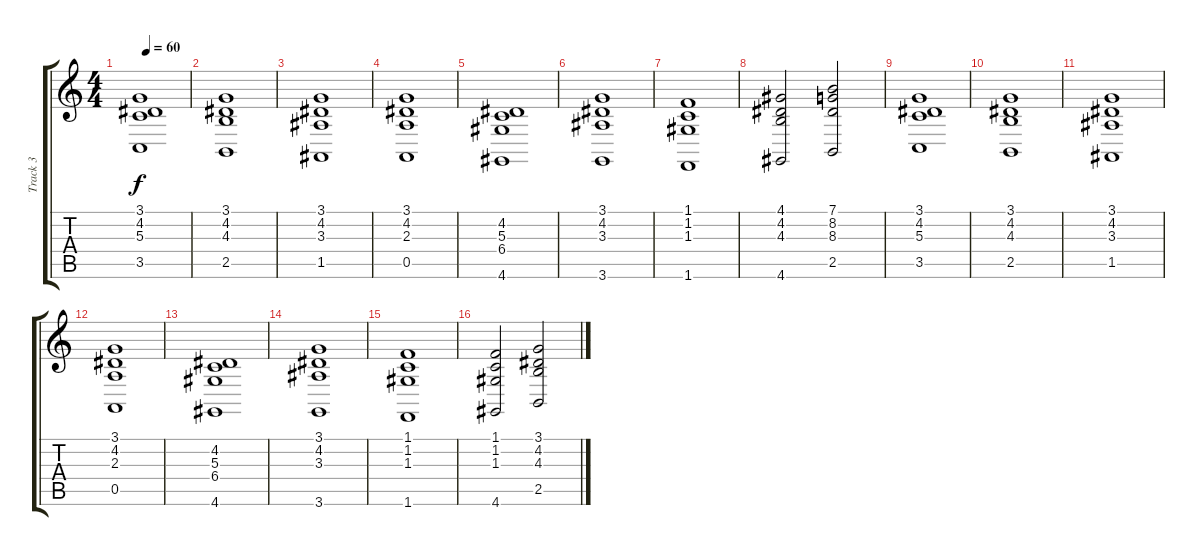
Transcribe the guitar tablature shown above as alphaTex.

\track ("Track 3" "Track 3") {instrument pad2warm}
\staff {score tabs}
\tuning (E4 B3 G3 D3 A2 E2) {hide}
\ts (4 4)
\tempo 60
\clef g2
\ks c
(3.1 4.2 5.3 3.5).1{dy f} |
(3.1 4.2 4.3 2.5).1 |
(3.1 4.2 3.3 1.5).1 |
(3.1 4.2 2.3 0.5).1 |
(4.2 5.3 6.4 4.6).1 |
(3.1 4.2 3.3 3.6).1 |
(1.1 1.2 1.3 1.6).1 |
(4.1 4.2 4.3 4.6).2 (7.1 8.2 8.3 2.5).2 |
(3.1 4.2 5.3 3.5).1 |
(3.1 4.2 4.3 2.5).1 |
(3.1 4.2 3.3 1.5).1 |
(3.1 4.2 2.3 0.5).1 |
(4.2 5.3 6.4 4.6).1 |
(3.1 4.2 3.3 3.6).1 |
(1.1 1.2 1.3 1.6).1 |
(1.1 1.2 1.3 4.6).2 (3.1 4.2 4.3 2.5).2
